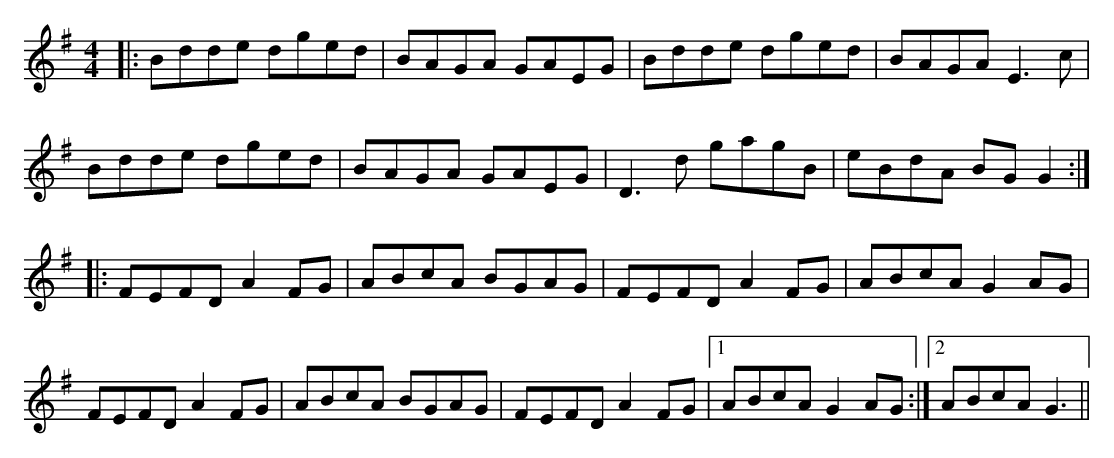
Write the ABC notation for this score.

X:1
M:4/4
K:G
|:Bdde dged|BAGA GAEG|Bdde dged|BAGA E3c|
Bdde dged|BAGA GAEG|D3d gagB|eBdA BGG2:|
|:FEFD A2FG|ABcA BGAG|FEFD A2FG|ABcA G2AG|
FEFD A2FG|ABcA BGAG|FEFD A2FG|1 ABcA G2AG:|2 ABcA G3||
